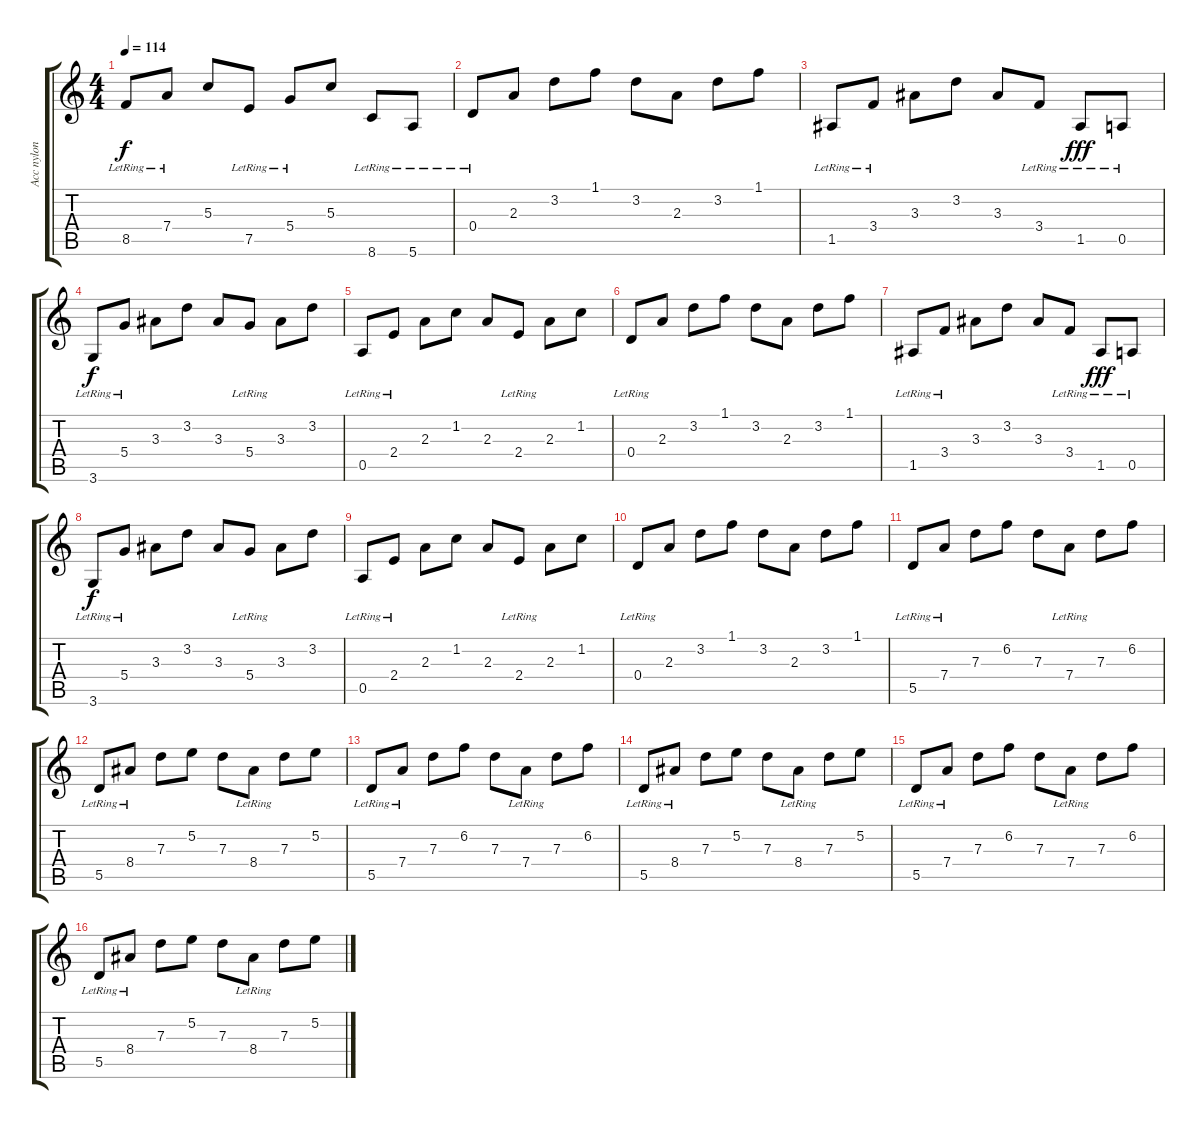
\track ("Acc nylon" "Acc nylon") {instrument acousticguitarnylon}
\staff {score tabs}
\tuning (E4 B3 G3 D3 A2 E2) {hide}
\ts (4 4)
\tempo 114
\clef g2
\ks c
8.5{lr}.8{dy f} 7.4{lr}.8 5.3.8 7.5{lr}.8 5.4{lr}.8 5.3.8 8.6{lr}.8 5.6{lr}.8 |
0.4{lr}.8 2.3.8 3.2.8 1.1.8 3.2.8 2.3.8 3.2.8 1.1.8 |
1.5{lr}.8 3.4{lr}.8 3.3.8 3.2.8 3.3.8 3.4{lr}.8 1.5{lr}.8{dy fff} 0.5{lr}.8 |
3.6{lr}.8{dy f} 5.4{lr}.8 3.3.8 3.2.8 3.3.8 5.4{lr}.8 3.3.8 3.2.8 |
0.5{lr}.8 2.4{lr}.8 2.3.8 1.2.8 2.3.8 2.4{lr}.8 2.3.8 1.2.8 |
0.4{lr}.8 2.3.8 3.2.8 1.1.8 3.2.8 2.3.8 3.2.8 1.1.8 |
1.5{lr}.8 3.4{lr}.8 3.3.8 3.2.8 3.3.8 3.4{lr}.8 1.5{lr}.8{dy fff} 0.5{lr}.8 |
3.6{lr}.8{dy f} 5.4{lr}.8 3.3.8 3.2.8 3.3.8 5.4{lr}.8 3.3.8 3.2.8 |
0.5{lr}.8 2.4{lr}.8 2.3.8 1.2.8 2.3.8 2.4{lr}.8 2.3.8 1.2.8 |
0.4{lr}.8 2.3.8 3.2.8 1.1.8 3.2.8 2.3.8 3.2.8 1.1.8 |
5.5{lr}.8 7.4{lr}.8 7.3.8 6.2.8 7.3.8 7.4{lr}.8 7.3.8 6.2.8 |
5.5{lr}.8 8.4{lr}.8 7.3.8 5.2.8 7.3.8 8.4{lr}.8 7.3.8 5.2.8 |
5.5{lr}.8 7.4{lr}.8 7.3.8 6.2.8 7.3.8 7.4{lr}.8 7.3.8 6.2.8 |
5.5{lr}.8 8.4{lr}.8 7.3.8 5.2.8 7.3.8 8.4{lr}.8 7.3.8 5.2.8 |
5.5{lr}.8 7.4{lr}.8 7.3.8 6.2.8 7.3.8 7.4{lr}.8 7.3.8 6.2.8 |
5.5{lr}.8 8.4{lr}.8 7.3.8 5.2.8 7.3.8 8.4{lr}.8 7.3.8 5.2.8
